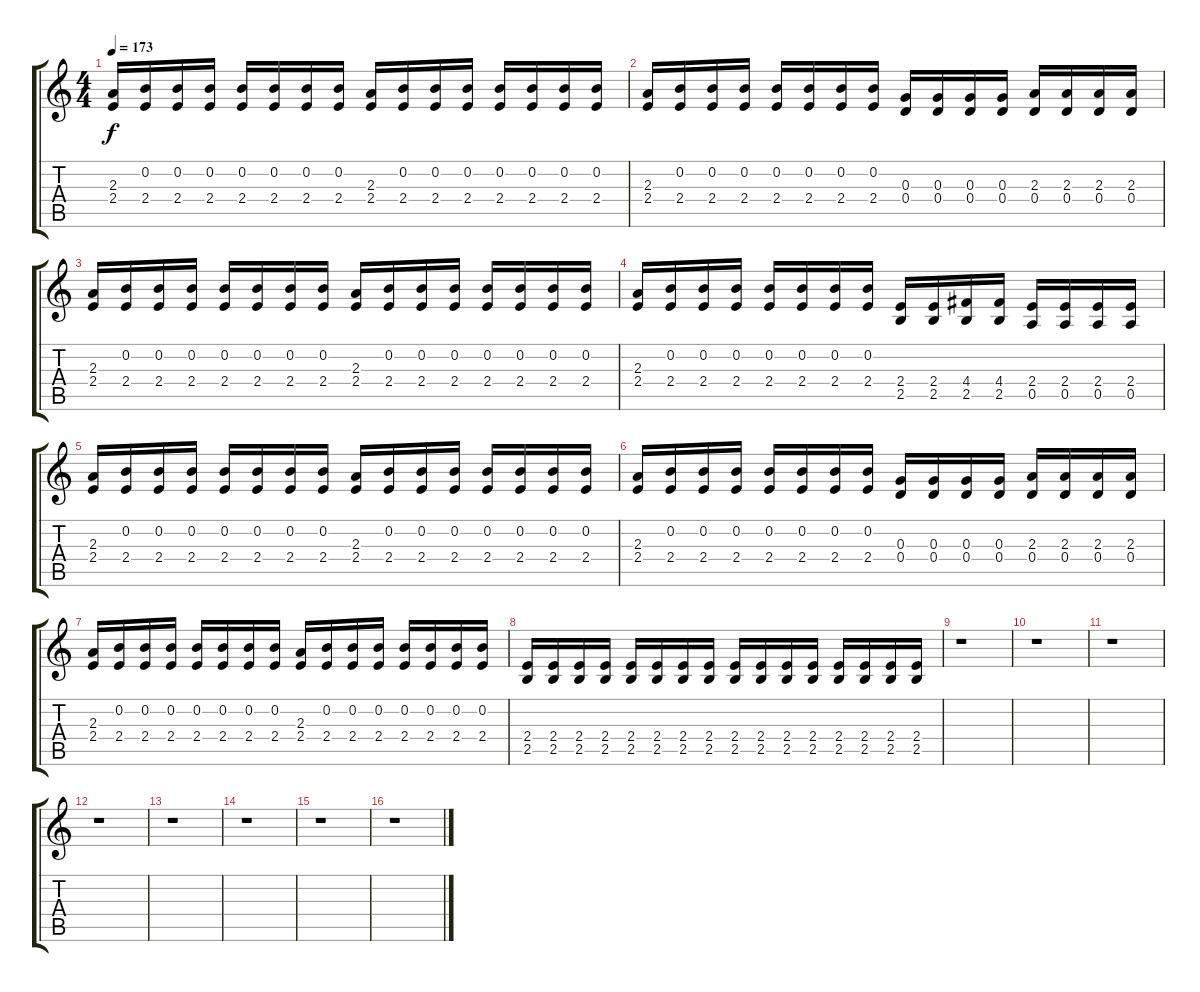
\track "" {instrument distortionguitar}
\staff {score tabs}
\tuning (E4 B3 G3 D3 A2 E2) {hide}
\ts (4 4)
\tempo 173
\clef g2
\ks c
(2.3 2.4).16{dy f} (0.2 2.4).16 (0.2 2.4).16 (0.2 2.4).16 (0.2 2.4).16 (0.2 2.4).16 (0.2 2.4).16 (0.2 2.4).16 (2.3 2.4).16 (0.2 2.4).16 (0.2 2.4).16 (0.2 2.4).16 (0.2 2.4).16 (0.2 2.4).16 (0.2 2.4).16 (0.2 2.4).16 |
(2.3 2.4).16 (0.2 2.4).16 (0.2 2.4).16 (0.2 2.4).16 (0.2 2.4).16 (0.2 2.4).16 (0.2 2.4).16 (0.2 2.4).16 (0.3 0.4).16 (0.3 0.4).16 (0.3 0.4).16 (0.3 0.4).16 (2.3 0.4).16 (2.3 0.4).16 (2.3 0.4).16 (2.3 0.4).16 |
(2.3 2.4).16 (0.2 2.4).16 (0.2 2.4).16 (0.2 2.4).16 (0.2 2.4).16 (0.2 2.4).16 (0.2 2.4).16 (0.2 2.4).16 (2.3 2.4).16 (0.2 2.4).16 (0.2 2.4).16 (0.2 2.4).16 (0.2 2.4).16 (0.2 2.4).16 (0.2 2.4).16 (0.2 2.4).16 |
(2.3 2.4).16 (0.2 2.4).16 (0.2 2.4).16 (0.2 2.4).16 (0.2 2.4).16 (0.2 2.4).16 (0.2 2.4).16 (0.2 2.4).16 (2.4 2.5).16 (2.4 2.5).16 (4.4 2.5).16 (4.4 2.5).16 (2.4 0.5).16 (2.4 0.5).16 (2.4 0.5).16 (2.4 0.5).16 |
(2.3 2.4).16 (0.2 2.4).16 (0.2 2.4).16 (0.2 2.4).16 (0.2 2.4).16 (0.2 2.4).16 (0.2 2.4).16 (0.2 2.4).16 (2.3 2.4).16 (0.2 2.4).16 (0.2 2.4).16 (0.2 2.4).16 (0.2 2.4).16 (0.2 2.4).16 (0.2 2.4).16 (0.2 2.4).16 |
(2.3 2.4).16 (0.2 2.4).16 (0.2 2.4).16 (0.2 2.4).16 (0.2 2.4).16 (0.2 2.4).16 (0.2 2.4).16 (0.2 2.4).16 (0.3 0.4).16 (0.3 0.4).16 (0.3 0.4).16 (0.3 0.4).16 (2.3 0.4).16 (2.3 0.4).16 (2.3 0.4).16 (2.3 0.4).16 |
(2.3 2.4).16 (0.2 2.4).16 (0.2 2.4).16 (0.2 2.4).16 (0.2 2.4).16 (0.2 2.4).16 (0.2 2.4).16 (0.2 2.4).16 (2.3 2.4).16 (0.2 2.4).16 (0.2 2.4).16 (0.2 2.4).16 (0.2 2.4).16 (0.2 2.4).16 (0.2 2.4).16 (0.2 2.4).16 |
(2.4 2.5).16 (2.4 2.5).16 (2.4 2.5).16 (2.4 2.5).16 (2.4 2.5).16 (2.4 2.5).16 (2.4 2.5).16 (2.4 2.5).16 (2.4 2.5).16 (2.4 2.5).16 (2.4 2.5).16 (2.4 2.5).16 (2.4 2.5).16 (2.4 2.5).16 (2.4 2.5).16 (2.4 2.5).16 |
r.1 |
r.1 |
r.1 |
r.1 |
r.1 |
r.1 |
r.1 |
r.1
